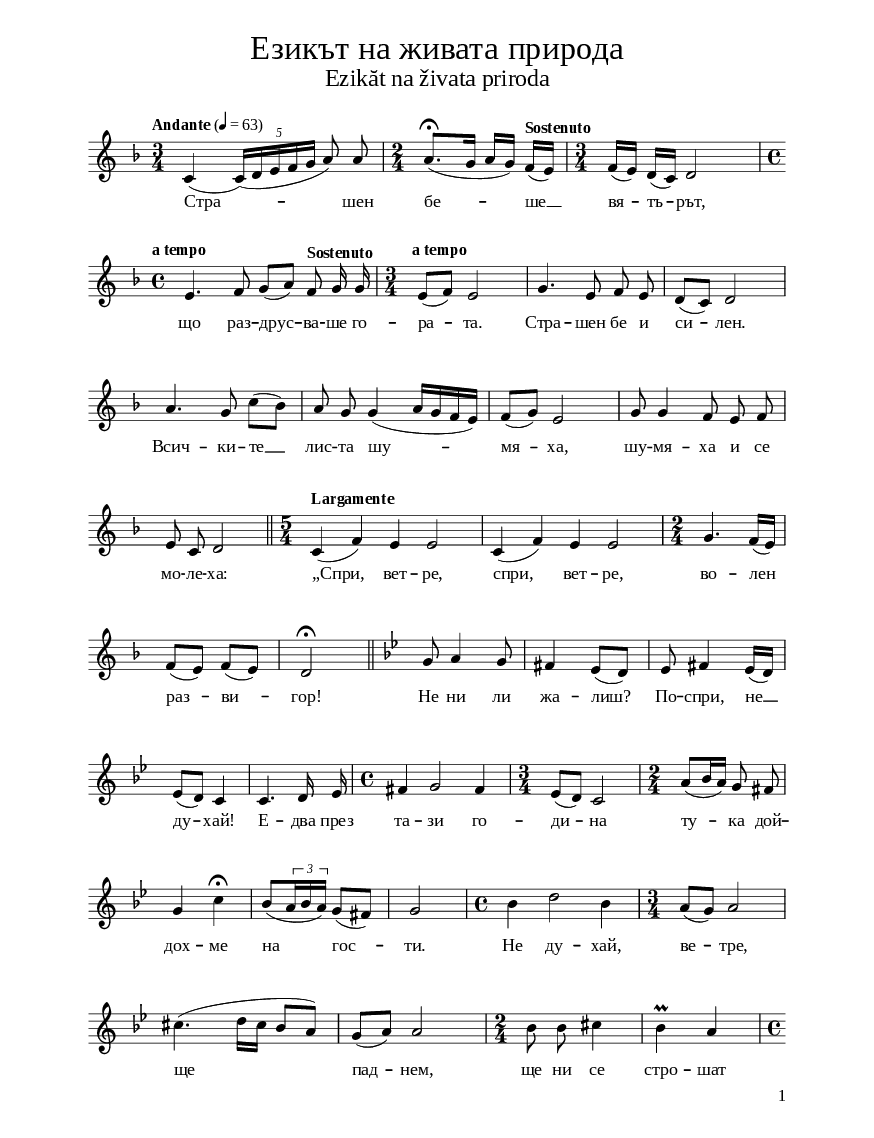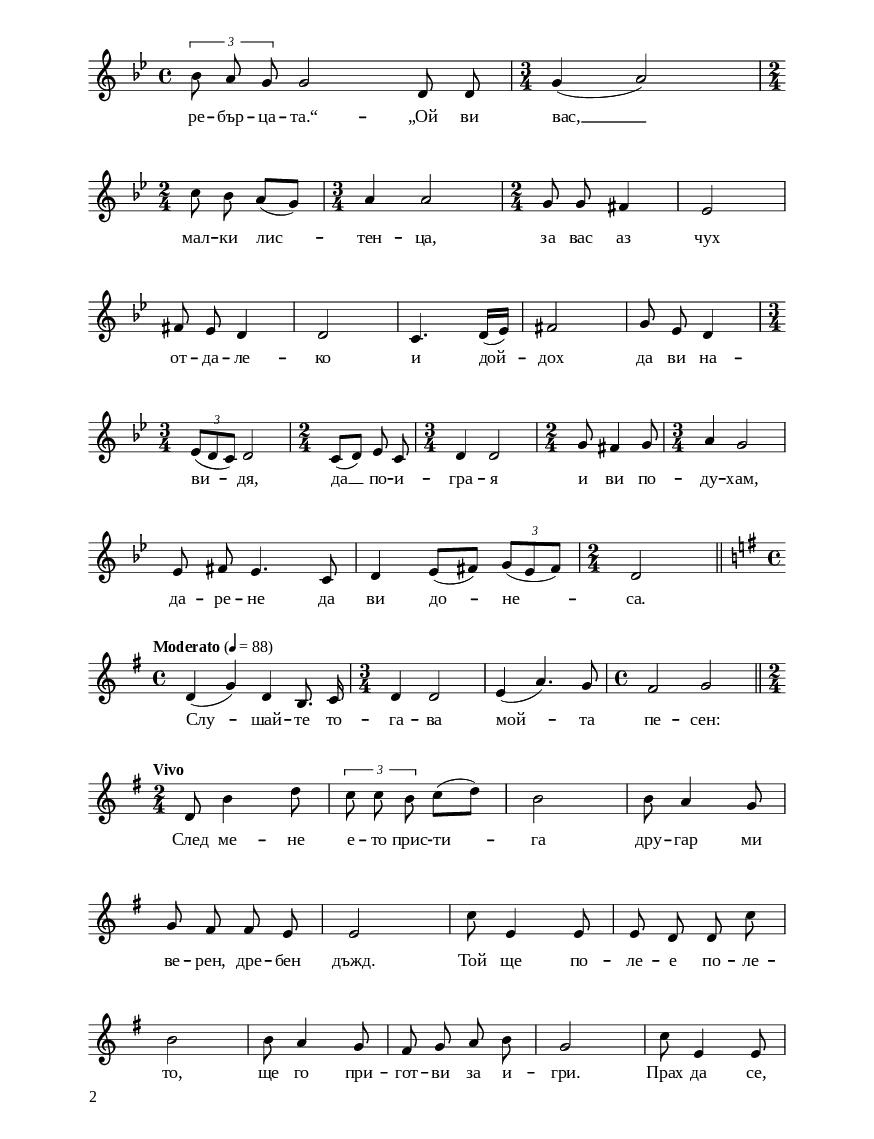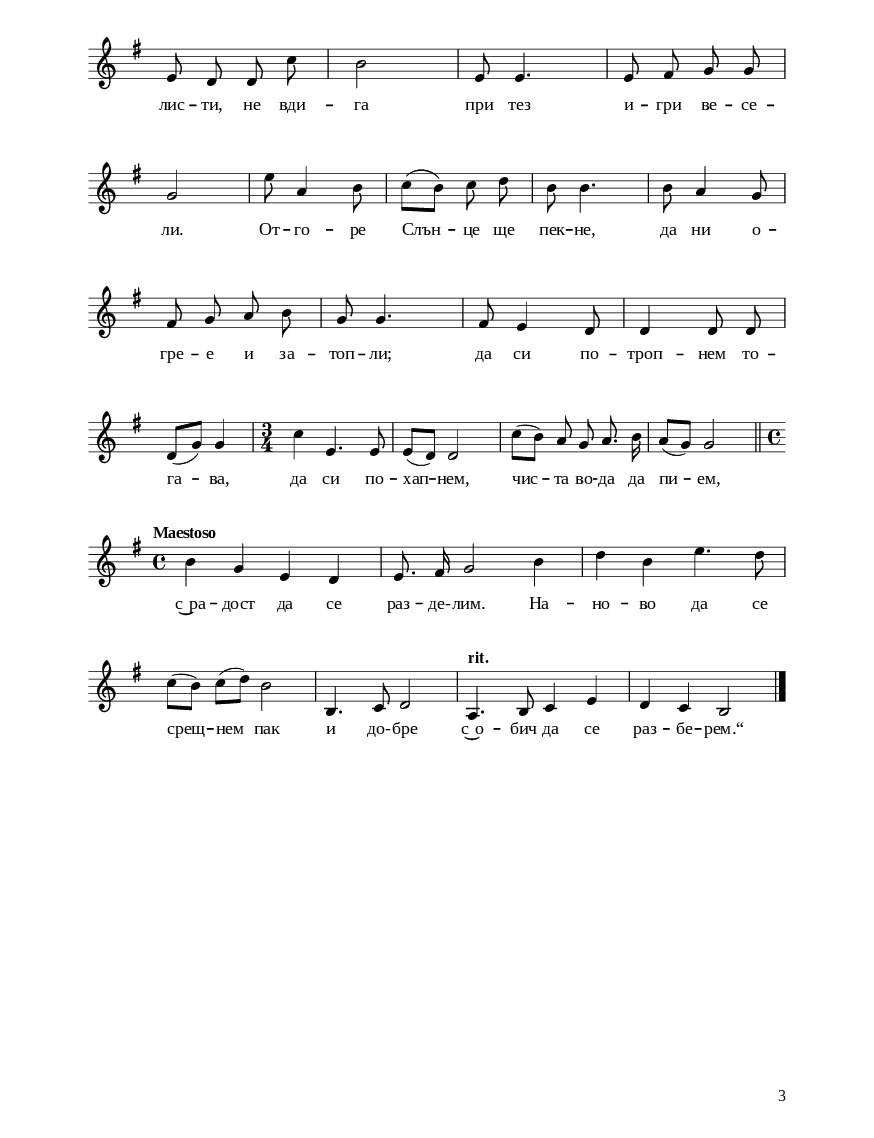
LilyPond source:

\version "2.24.2"

\include "include/globals.ily"

\bookpart {
  \label #'ref130
  \tocItem \markup "Езикът на живата природа – Ezikăt na živata priroda"
  \include "include/bookpart-paper.ily"
  \score {
    \include "include/score-layout.ily"


    \new Voice \absolute {
      \clef treble
      \key f \major
      \time 3/4
      \tempoFunc "Andante" 4 "63"
      \autoBeamOff
      c'4 ( \once \omit TupletBracket
      \times 4/5  {
        c'16 ) ( [  d'16  e'16  f'16
        g'16 ]
      }
      a'8 )    a'8  | % 2
      \time 2/4  | % 2
      a'8. ( ^\fermata [  g'16 ]  a'16 [  g'16
      ) ]  \tempo "Sostenuto" f'16 ( [ e'16 ) ]
      | % 3
      \time 3/4  | % 3
      f'16 ( [  e'16 ) ]  d'16 ( [  c'16 ) ]
      d'2 \break | % 4
      \time 4/4  | % 4
      \tempo "a tempo" e'4. f'8  g'8 ( [
      a'8 ) ] \tempo "Sostenuto" f'8 g'16
      g'16 | % 5
      \time 3/4  | % 5
      \tempo "       a tempo" e'8 ( [ f'8 ) ]
      e'2 | % 6
      g'4.  e'8  f'8  e'8 | % 7
      d'8 ( [  c'8 ) ]  d'2 \break | % 8
      a'4.  g'8  c''8 ( [  bes'8 ) ] | % 9
      a'8  g'8  g'4 (  a'16 [  g'16
      f'16  e'16 ) ] |
      f'8 ( [  g'8 ) ]  e'2 | % 11
      g'8  g'4  f'8  e'8  f'8  \break | % 12
      e'8  c'8  d'2 |   % 13
      \time 5/4  | \bar "||" % 13
      \tempo "        Largamente" c'4 ( f'4 )
      e'4  e'2 | % 14
      c'4 (  f'4 )  e'4  e'2 | % 15
      \time 2/4  | % 15
      g'4.  f'16 ( [  e'16 ) ] \break | % 16
      f'8 ( [  e'8 ) ]  f'8 ( [  e'8 ) ] | % 17
      d'2 ^\fermata \bar "||"
      \key g \minor | % 18
      g'8  a'4  g'8 | % 19
      fis'4  es'8 ( [  d'8 ) ] |
      es'8  fis'4  es'16 [(   d'16 )] |  \break % 21
      es'8 ( [  d'8 ) ]  c'4   |   % 22
      c'4.  d'16  es'16 | % 23
      \time 4/4  | % 23
      fis'4  g'2  fis'4 | % 24
      \time 3/4  | % 24
      es'8 ( [  d'8 ) ]  c'2 | % 25
      \time 2/4  | % 25
      a'8 ( [  bes'16  a'16 ) ]  g'8
      fis'8 \break  | % 26
      g'4  c''4 ^\fermata  | % 27
      \slurDown \stemUp bes'8 ([
      \times 2/3  {
        a'16   bes'16  a'16 ) ]
      } \slurNeutral \stemNeutral
      g'8 ( [  fis'8 ) ] | % 28
      g'2  | % 29
      \time 4/4  | % 29
      bes'4  d''2  bes'4 |
      \time 3/4  |
      a'8 ( [  g'8 ) ]  a'2  \break | % 31
      cis''4. (  d''16 [  cis''16 ]
      bes'8 [  a'8 ) ]  | % 32
      g'8 ( [  a'8 ) ]  a'2 | % 33
      \time 2/4  | % 33
      bes'8  bes'8  cis''4 | % 34
      bes'4 \prall  a'4 |  \break % 35
      
      \pageBreak
      \time 4/4  | % 35

      \times 2/3  {
        bes'8  a'8  g'8
      }
      g'2   d'8  d'8   | % 36
      \time 3/4  | % 36
      g'4 (  a'2 ) | % 37
      \time 2/4  | \break  % 37
      c''8  bes'8  a'8 ( [  g'8 ) ]  | % 38
      \time 3/4  | % 38
      a'4  a'2  |    % 39
      \time 2/4  | % 39
      g'8  g'8  fis'4 |
      es'2 | % 41
      fis'8  es'8  d'4 | % 42
      d'2 | % 43
      c'4.  d'16 ( [  es'16 ) ] | % 44
      fis'2 | % 45
      g'8  es'8  d'4 | % 46
      \time 3/4  | \break  % 46
      \once \omit TupletBracket
      \times 2/3  {
        es'8 ( [  d'8  c'8 ) ]
      }
      d'2 | % 47
      \time 2/4  | % 47
      c'8 ( [  d'8 ) ]  es'8  c'8  | % 48
      \time 3/4  | % 48
      d'4  d'2 | % 49
      \time 2/4  | % 49
      g'8  fis'4  g'8 |
      \time 3/4  |
      a'4  g'2 \break | % 51
      es'8  fis'8  es'4.  c'8 | % 52
      d'4  es'8 ( [  fis'8 ) ]
      \times 2/3  {
        g'8 ( [  es'8  fis'8 ) ]
      }
      | % 53
      \time 2/4  | % 53
      d'2 \bar "||" \break
      \key g \major \time 4/4 | % 54
      \tempoFunc "Moderato" 4 "88"
      d'4 (  g'4 )  d'4  b8. c'16
      | % 55
      \time 3/4  | % 55
      d'4  d'2 | % 56
      e'4 (  a'4. )  g'8 | % 57
      \time 4/4  | % 57
      fis'2  g'2 \bar "||" \break
      \time 2/4  | % 58
      \tempo "Vivo" d'8 b'4  d''8 | % 59
      \tupletUp \times 2/3  {
        c''8   c''8  b'8
      } \tupletNeutral
      c''8 ( [  d''8 ) ] | 
      b'2 | % 61
      b'8  a'4  g'8 | \break % 62
      g'8  fis'8  fis'8  e'8 | % 63
      e'2 | % 64
      c''8  e'4  e'8 | % 65
      e'8  d'8  d'8  c''8 | \break % 66
      b'2 | % 67
      b'8  a'4  g'8  | % 68
      fis'8  g'8  a'8  b'8 |  % 69
      g'2 | 
      c''8  e'4  e'8 | \pageBreak % 71
      e'8  d'8  d'8  c''8 | % 72
      b'2  | % 73
      e'8  e'4. |   % 74
      e'8  fis'8  g'8  g'8 \break | % 75
      g'2  | % 76
      e''8  a'4  b'8 | % 77
      c''8 ( [  b'8 ) ]  c''8  d''8 | % 78
      b'8  b'4. | % 79
      b'8  a'4  g'8 |\break 
      fis'8  g'8  a'8  b'8 | % 81
      g'8  g'4. | % 82
      fis'8  e'4  d'8 |
      d'4  d'8  d'8 | \break % 84
      d'8 ( [  g'8 ) ]  g'4 | % 85
      \time 3/4  | % 85
      c''4  e'4.  e'8 | % 86
      e'8 ( [  d'8 ) ]  d'2 | % 87
      c''8 ( [  b'8 ) ]  a'8  g'8
      a'8.  b'16  | % 88
      a'8 ( [  g'8 ) ]  g'2 | \bar "||" \break % 89
      \time 4/4  | % 89
      \tempo "Maestoso" b'4 g'4  e'4
      d'4 |
      e'8.  fis'16  g'2  b'4 | % 91
      d''4  b'4  e''4.  d''8 \break | % 92
      c''8 ( [  b'8 ) ]  c''8 ( [
      d''8 ) ]  b'2 | % 93
      b4.  c'8  d'2 | % 94
      \tempo "rit." a4. b8  c'4
      e'4 | % 95
      d'4  c'4  b2 \bar "|."
    }

    \addlyrics {
      Стра --  шен
      бе --   ше __  вя -- тъ
      -- рът, що раз -- друс -- ва --
      ше го -- ра -- та. Стра -- шен
      бе и си -- лен. Всич -- ки -- те __
      лис -- та шу --
      мя -- ха, шу -- мя -- ха и се
      мо -- ле -- ха: „Спри,  вет --
      ре, спри,  вет -- ре, во -- лен
      раз -- ви -- гор! Не ни
      ли жа -- лиш?  По -- спри, не __
      ду -- хай! Е -- два през та
      -- зи го -- ди -- на ту --
      ка дой -- дох -- ме на
      гос -- ти. Не ду -- хай, ве --
      тре, ще      пад --
      нем, ще ни се стро -- шат ре --
      бър -- ца -- та.“ -- „Ой ви вас, __
      мал -- ки лис -- тен -- ца,
      за вас аз чух от -- да -- ле -- ко
      и дой -- дох да ви на -- ви
      --  дя, да __  по -- и -- гра --
      я и ви по -- ду -- хам, да -- ре --
      не да ви до -- не --  са.
      Слу -- шай -- те то -- га -- ва
      мой -- та пе -- сен: След ме --
      не е -- то прис -- ти -- га дру
      -- гар ми ве -- рен, дре -- бен
      дъжд. Той ще по -- ле -- е по --
      ле -- то, ще го при -- гот -- ви
      за и -- гри. Прах да се, лис --
      ти, не вди -- га при тез и -- гри
      ве -- се -- ли. От -- го -- ре Слън
      -- це ще пек -- не, да ни о --
      гре -- е и за -- топ -- ли; да си
      по -- троп -- нем то -- га  -- ва,
      да си по -- хап  -- нем, чис
      -- та во -- да да пи  -- ем,
      с~ра -- дост да се раз -- де- --
      лим. На -- но -- во да се срещ
      -- нем  пак и "до-" -- бре с~о
      -- бич да се раз -- бе -- рем.“}

      \header {
        title = \titleFunc "Езикът на живата природа" "Ezikăt na živata priroda"
      }

      \midi{}

    } % score

    \pageBreak


    % include foreign translation(s) of the song
    

  } % bookpart
